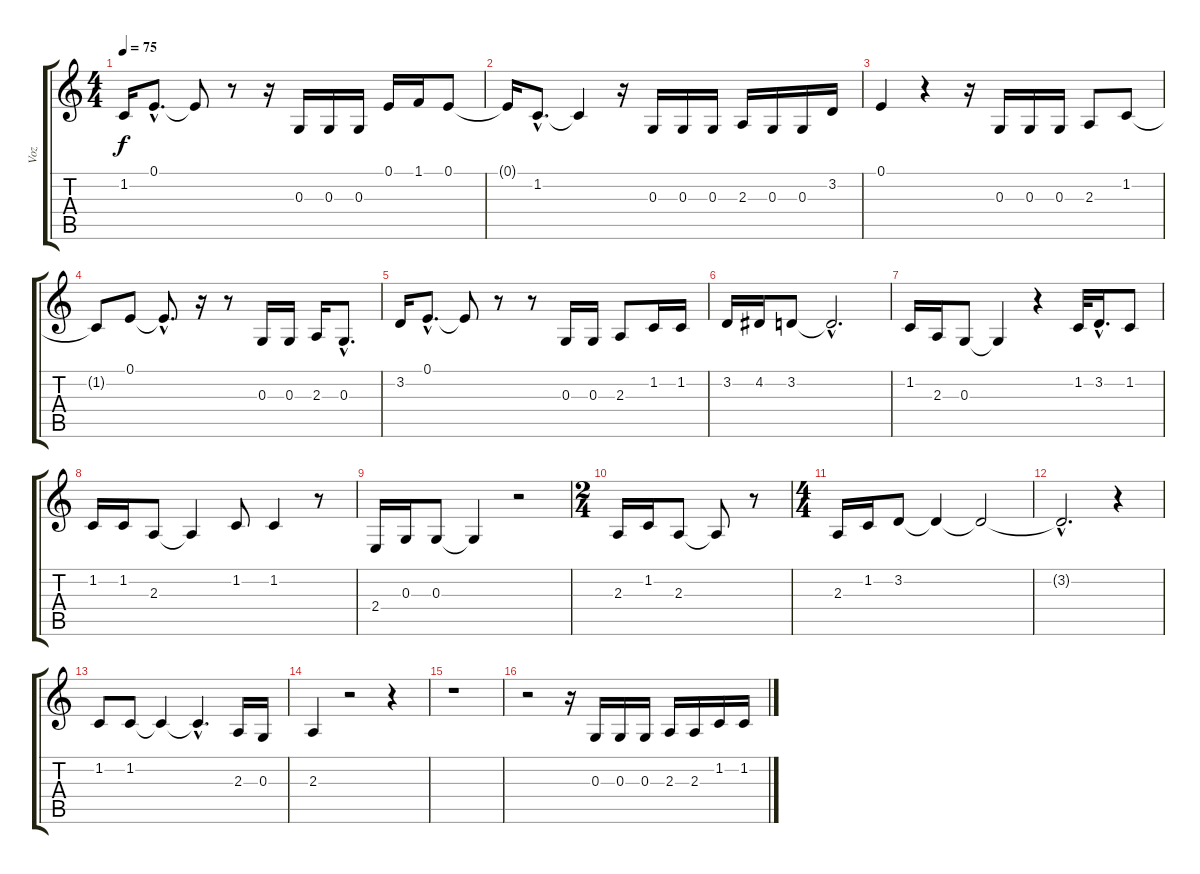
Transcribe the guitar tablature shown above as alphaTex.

\track ("Voz" "Voz") {instrument drawbarorgan}
\staff {score tabs}
\tuning (E4 B3 G3 D3 A2 E2) {hide}
\ts (4 4)
\tempo 75
\clef g2
\ks c
1.2{t}.16{dy f} 0.1{hac}.8{d} 0.1{t}.8 r.8 r.16 0.3.16 0.3.16 0.3.16 0.1.16 1.1.16 0.1.8 |
0.1{t}.16 1.2{hac}.8{d} 1.2{t}.4 r.16 0.3.16 0.3.16 0.3.16 2.3.16 0.3.16 0.3.16 3.2.16 |
0.1.4 r.4 r.16 0.3.16 0.3.16 0.3.16 2.3.8 1.2.8 |
1.2{t}.8 0.1.8 0.1{hac t}.8{d} r.16 r.8 0.3.16 0.3.16 2.3.16 0.3{hac}.8{d} |
3.2.16 0.1{hac}.8{d} 0.1{t}.8 r.8 r.8 0.3.16 0.3.16 2.3.8 1.2.16 1.2.16 |
3.2.16 4.2.16 3.2.8 3.2{hac t}.2{d} |
1.2.16 2.3.16 0.3.8 0.3{t}.4 r.4 1.2.32 3.2{hac}.16{d} 1.2.8 |
1.2.16 1.2.16 2.3.8 2.3{t}.4 1.2.8 1.2.4 r.8 |
2.4.16 0.3.16 0.3.8 0.3{t}.4 r.2 |
\ts (2 4)
2.3.16 1.2.16 2.3.8 2.3{t}.8 r.8 |
\ts (4 4)
2.3.16 1.2.16 3.2.8 3.2{t}.4 3.2{t}.2 |
3.2{hac t}.2{d} r.4 |
1.2.8 1.2.8 1.2{t}.4 1.2{hac t}.4{d} 2.3.16 0.3.16 |
2.3.4 r.2 r.4 |
r.1 |
r.2 r.16 0.3.16 0.3.16 0.3.16 2.3.16 2.3.16 1.2.16 1.2.16
